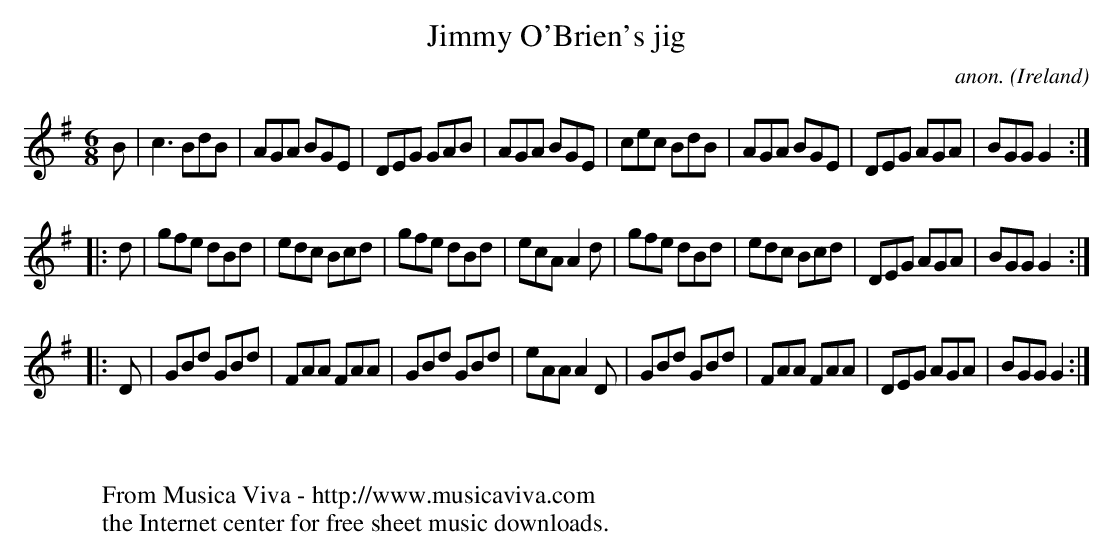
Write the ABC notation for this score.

X:1
T:Jimmy O'Brien's jig
C:anon.
O:Ireland
M:6/8
L:1/8
K:G
B|c3 BdB|AGA BGE|DEG GAB|AGA BGE|cec BdB|AGA BGE|DEG AGA|BGG G2:|
|:d|gfe dBd|edc Bcd|gfe dBd|ecA A2d|gfe dBd|edc Bcd|DEG AGA|BGG G2:|
|:D|GBd GBd|FAA FAA|GBd GBd|eAA A2D|GBd GBd|FAA FAA|DEG AGA|BGG G2:|
W:
W:
W: From Musica Viva - http://www.musicaviva.com
W: the Internet center for free sheet music downloads.
